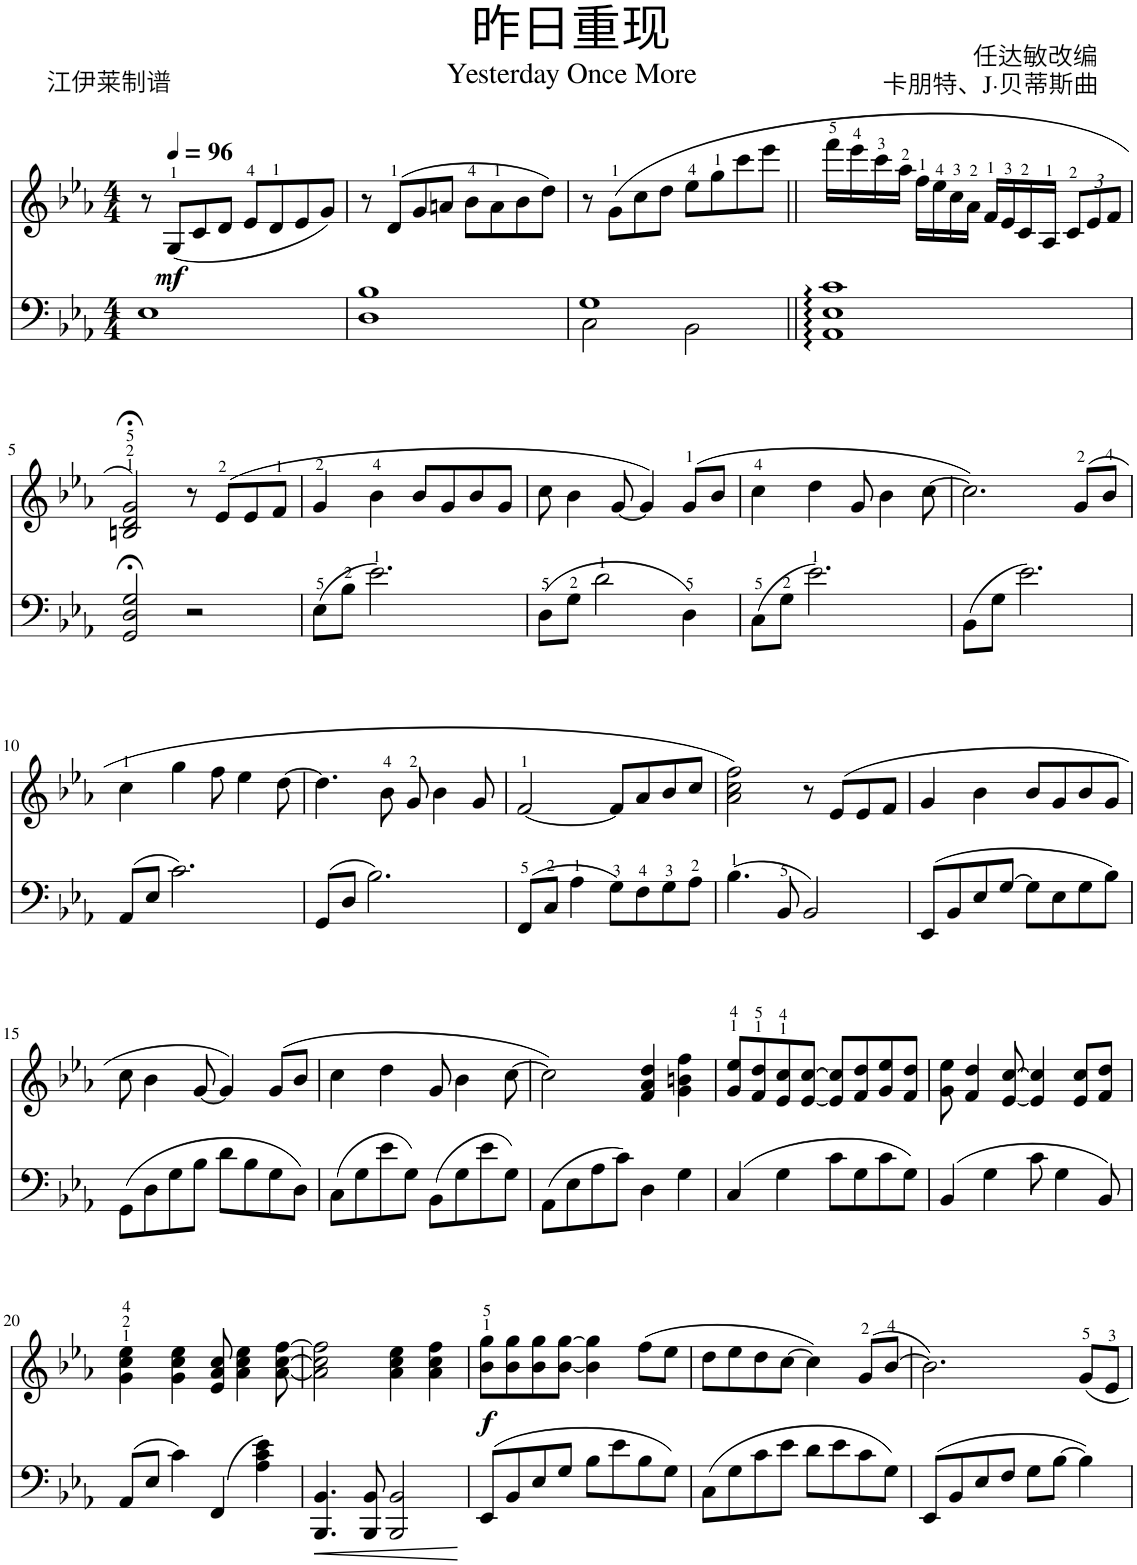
**kern	**dynam	**kern	**dynam
*part2	*part2	*part1	*part1
*staff2	*staff2	*staff1	*staff1
*I"Piano	*	*I"Piano	*
*I'Pno	*	*I'Pno	*
*clefF4	*	*clefG2	*
*k[b-e-a-]	*	*k[b-e-a-]	*
*M4/4	*	*M4/4	*
=1	=1	=1	=1
1E-	.	8r	.
*	*	*MM96	*
!	!	!	!LO:DY:b
.	.	(8G/L	mf
.	.	8c/	.
.	.	8d/J	.
.	.	8e-/L	.
.	.	8d/	.
.	.	8e-/	.
.	.	8g/J)	.
=2	=2	=2	=2
1D 1B-	.	8r	.
.	.	(8d/L	.
.	.	8g/	.
.	.	8an/J	.
.	.	8b-\L	.
.	.	8a\	.
.	.	8b-\	.
.	.	8dd\J)	.
=3	=3	=3	=3
*^	*	*	*
1G	2C\	.	8r	.
.	.	.	(8g\L	.
.	.	.	8cc\	.
.	.	.	8dd\J	.
.	2BB-\	.	8ee-\L	.
.	.	.	8gg\	.
.	.	.	8ccc\	.
.	.	.	8eee-\J	.
*v	*v	*	*	*
=4||	=4||	=4||	=4||
1AA- 1E- 1c	.	16fff\LL	.
.	.	16eee-\	.
.	.	16ccc\	.
.	.	16aa-\JJ	.
.	.	16ff\LL	.
.	.	16ee-\	.
.	.	16cc\	.
.	.	16a-\JJ	.
.	.	16f/LL	.
.	.	16e-/	.
.	.	16c/	.
.	.	16A-/JJ	.
*	*	*Xbrackettup	*
.	.	12c/L	.
.	.	12e-/	.
.	.	12f/J	.
!!LO:LB:g=z
=5	=5	=5	=5
2GG/;< 2D/;< 2G/;<	.	2Bn/;< 2d/;< 2g/;<)	.
2r	.	8r	.
.	.	(8e-/L	.
.	.	8e-/	.
.	.	8f/J	.
=6	=6	=6	=6
(8E-\L	.	4g/	.
8B-\J	.	.	.
2.e-\)	.	4b-\	.
.	.	8b-/L	.
.	.	8g/	.
.	.	8b-/	.
.	.	8g/J	.
=7	=7	=7	=7
(8D\L	.	8cc\	.
8G\J	.	4b-\	.
2d\	.	.	.
.	.	[8g/	.
.	.	4g/])	.
4D\)	.	(8g/L	.
.	.	8b-/J	.
=8	=8	=8	=8
(8C\L	.	4cc\	.
8G\J	.	.	.
2.e-\)	.	4dd\	.
.	.	8g/	.
.	.	4b-\	.
.	.	[8cc\	.
=9	=9	=9	=9
(8BB-\L	.	2.cc\])	.
8G\J	.	.	.
2.e-\)	.	.	.
.	.	(8g/L	.
.	.	8b-/J	.
!!LO:LB:g=z
=10	=10	=10	=10
(8AA-/L	.	4cc\	.
8E-/J	.	.	.
2.c\)	.	4gg\	.
.	.	8ff\	.
.	.	4ee-\	.
.	.	[8dd\	.
=11	=11	=11	=11
(8GG/L	.	4.dd\]	.
8D/J	.	.	.
2.B-\)	.	.	.
.	.	8b-\	.
.	.	8g/	.
.	.	4b-\	.
.	.	8g/	.
=12	=12	=12	=12
(8FF/L	.	[2f/	.
8C/J	.	.	.
4A-\	.	.	.
8G\L)	.	8f/L]	.
8F\	.	8a-/	.
8G\	.	8b-/	.
8A-\J	.	8cc/J	.
=13	=13	=13	=13
(4.B-\	.	2a-\ 2cc\ 2ff\)	.
8BB-/	.	.	.
2BB-/)	.	8r	.
.	.	(8e-/L	.
.	.	8e-/	.
.	.	8f/J	.
=14	=14	=14	=14
(8EE-/L	.	4g/	.
8BB-/	.	.	.
8E-/	.	4b-\	.
[8G/J	.	.	.
8G\L]	.	8b-/L	.
8E-\	.	8g/	.
8G\	.	8b-/	.
8B-\J)	.	8g/J	.
!!LO:LB:g=z
=15	=15	=15	=15
(8GG\L	.	8cc\	.
8D\	.	4b-\	.
8G\	.	.	.
8B-\J	.	[8g/	.
8d\L	.	4g/])	.
8B-\	.	.	.
8G\	.	(8g/L	.
8D\J)	.	8b-/J	.
=16	=16	=16	=16
(8C\L	.	4cc\	.
8G\	.	.	.
8e-\	.	4dd\	.
8G\J)	.	.	.
(8BB-\L	.	8g/	.
8G\	.	4b-\	.
8e-\	.	.	.
8G\J)	.	[8cc\	.
=17	=17	=17	=17
(8AA-\L	.	2cc\])	.
8E-\	.	.	.
8A-\	.	.	.
8c\J)	.	.	.
4D\	.	4f/ 4a-/ 4dd/	.
4G\	.	4g\ 4bn\ 4ff\	.
=18	=18	=18	=18
(4C/	.	8g/ 8ee-/L	.
.	.	8f/ 8dd/	.
4G\	.	8e-/ 8cc/	.
.	.	[8e-/ [8cc/J	.
8c\L	.	8e-/] 8cc/]L	.
8G\	.	8f/ 8dd/	.
8c\	.	8g/ 8ee-/	.
8G\J)	.	8f/ 8dd/J	.
=19	=19	=19	=19
(4BB-/	.	8g\ 8ee-\	.
.	.	4f/ 4dd/	.
4G\	.	.	.
.	.	[8e-/ [8cc/	.
8c\	.	4e-/] 4cc/]	.
4G\	.	.	.
.	.	8e-/ 8cc/L	.
8BB-/)	.	8f/ 8dd/J	.
!!LO:LB:g=z
=20	=20	=20	=20
(8AA-/L	.	4g\ 4cc\ 4ee-\	.
8E-/J	.	.	.
4c\)	.	4g\ 4cc\ 4ee-\	.
(4FF/	.	8e-/ 8a-/ 8cc/	.
.	.	4a-\ 4cc\ 4ee-\	.
4A-\ 4c\ 4e-\)	.	.	.
.	.	[8a-\ [8cc\ [8ff\	.
=21	=21	=21	=21
!	!LO:HP:b	!	!
4.BBB-/ 4.BB-/	<	2a-\] 2cc\] 2ff\]	.
8BBB-/ 8BB-/	.	.	.
2BBB-/ 2BB-/	.	4a-\ 4cc\ 4ee-\	.
.	.	4a-\ 4cc\ 4ff\	.
.	[	.	.
=22	=22	=22	=22
!	!	!	!LO:DY:b
(8EE-/L	.	8b-\ 8gg\L	f
8BB-/	.	8b-\ 8gg\	.
8E-/	.	8b-\ 8gg\	.
8G/J	.	[8b-\ [8gg\J	.
8B-\L	.	4b-\] 4gg\]	.
8e-\	.	.	.
8B-\	.	(8ff\L	.
8G\J)	.	8ee-\J	.
=23	=23	=23	=23
(8C\L	.	8dd\L	.
8G\	.	8ee-\	.
8c\	.	8dd\	.
8e-\J	.	[8cc\J	.
8d\L	.	4cc\])	.
8e-\	.	.	.
8c\	.	(8g/L	.
8G\J)	.	[8b-/J	.
=24	=24	=24	=24
(8EE-/L	.	2.b-\])	.
8BB-/	.	.	.
8E-/	.	.	.
8F/J	.	.	.
8G\L	.	.	.
[8B-\J	.	.	.
4B-\])	.	8g/L	.
.	.	8e-/J	.
=	=	=	=
*-	*-	*-	*-
